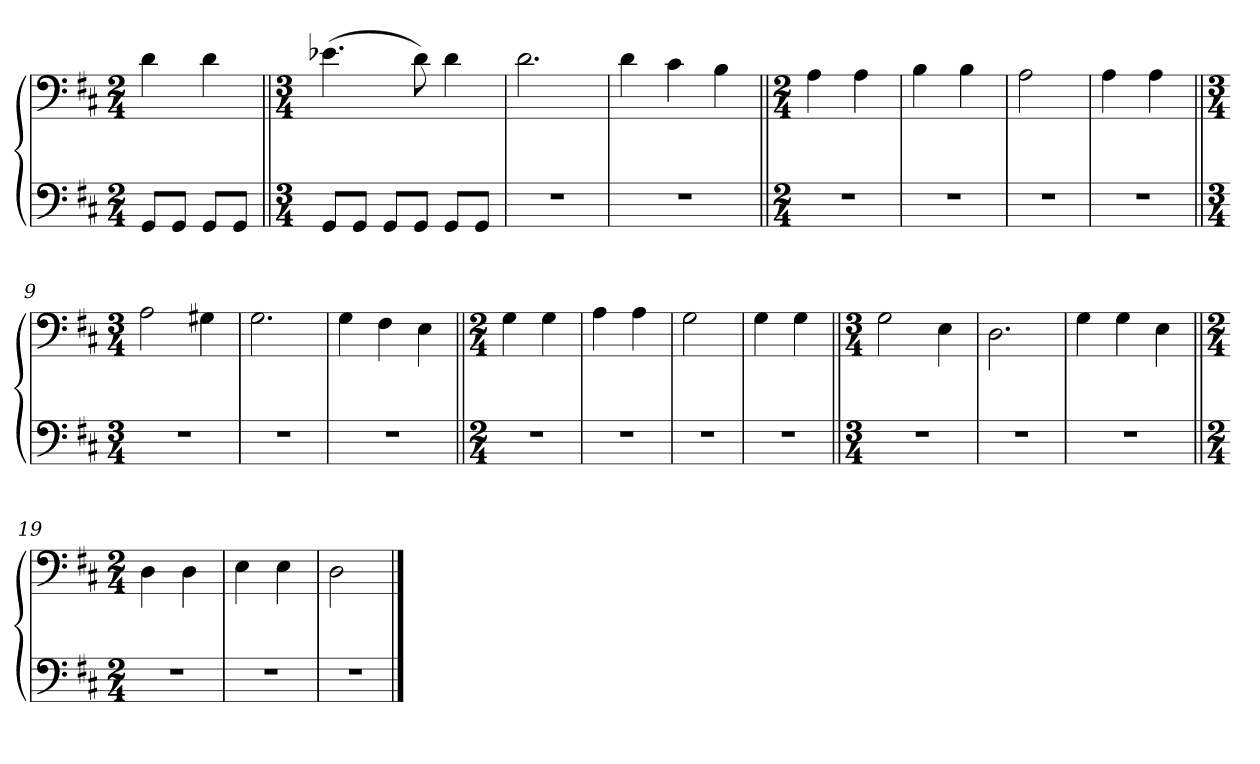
**kern	**kern
*part1	*part1
*staff2	*staff1
*clefF4	*clefF4
*k[f#c#]	*k[f#c#]
*M2/4	*M2/4
=1	=1
8GG/L	4d\
8GG/J	.
8GG/L	4d\
8GG/J	.
=2||	=2||
*M3/4	*M3/4
8GG/L	(4.e-X\
8GG/J	.
8GG/L	.
8GG/J	8d\)
8GG/L	4d\
8GG/J	.
=3	=3
2.r	2.d\
=4	=4
2.r	4d\
.	4c#\
.	4B\
=5||	=5||
*M2/4	*M2/4
2r	4A\
.	4A\
=6	=6
2r	4B\
.	4B\
=7	=7
2r	2A\
=8	=8
2r	4A\
.	4A\
=9||	=9||
*M3/4	*M3/4
2.r	2A\
.	4G#X\
=10	=10
2.r	2.G\
=11	=11
2.r	4G\
.	4F#\
.	4E\
=12||	=12||
*M2/4	*M2/4
2r	4G\
.	4G\
=13	=13
2r	4A\
.	4A\
=14	=14
2r	2G\
=15	=15
2r	4G\
.	4G\
=16||	=16||
*M3/4	*M3/4
2.r	2G\
.	4E\
=17	=17
2.r	2.D\
=18	=18
2.r	4G\
.	4G\
.	4E\
=19||	=19||
*M2/4	*M2/4
2r	4D\
.	4D\
=20	=20
2r	4E\
.	4E\
=21	=21
2r	2D\
==	==
*-	*-
